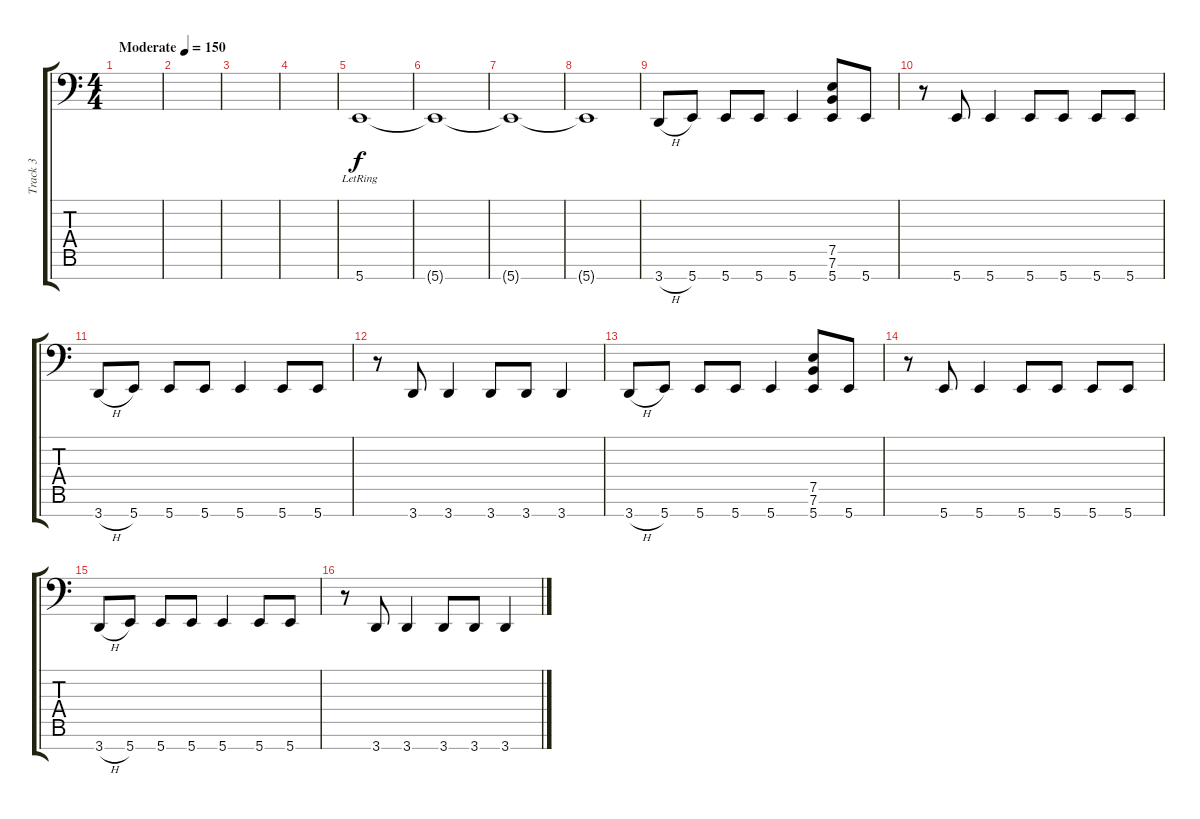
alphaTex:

\track ("Track 3" "Track 3") {instrument electricbasspick}
\staff {score tabs}
\tuning (E3 B2 G2 D2 A1 E1 B0) {hide}
\ts (4 4)
\tempo (150 "Moderate")
\clef f4
\ks c
|
|
|
|
5.7{lr}.1 |
5.7{t}.1 |
5.7{t}.1 |
5.7{t}.1 |
3.7{h}.8 5.7.8 5.7.8 5.7.8 5.7.4 (7.5 7.6 5.7).8 5.7.8 |
r.8 5.7.8 5.7.4 5.7.8 5.7.8 5.7.8 5.7.8 |
3.7{h}.8 5.7.8 5.7.8 5.7.8 5.7.4 5.7.8 5.7.8 |
r.8 3.7.8 3.7.4 3.7.8 3.7.8 3.7.4 |
3.7{h}.8 5.7.8 5.7.8 5.7.8 5.7.4 (7.5 7.6 5.7).8 5.7.8 |
r.8 5.7.8 5.7.4 5.7.8 5.7.8 5.7.8 5.7.8 |
3.7{h}.8 5.7.8 5.7.8 5.7.8 5.7.4 5.7.8 5.7.8 |
r.8 3.7.8 3.7.4 3.7.8 3.7.8 3.7.4
